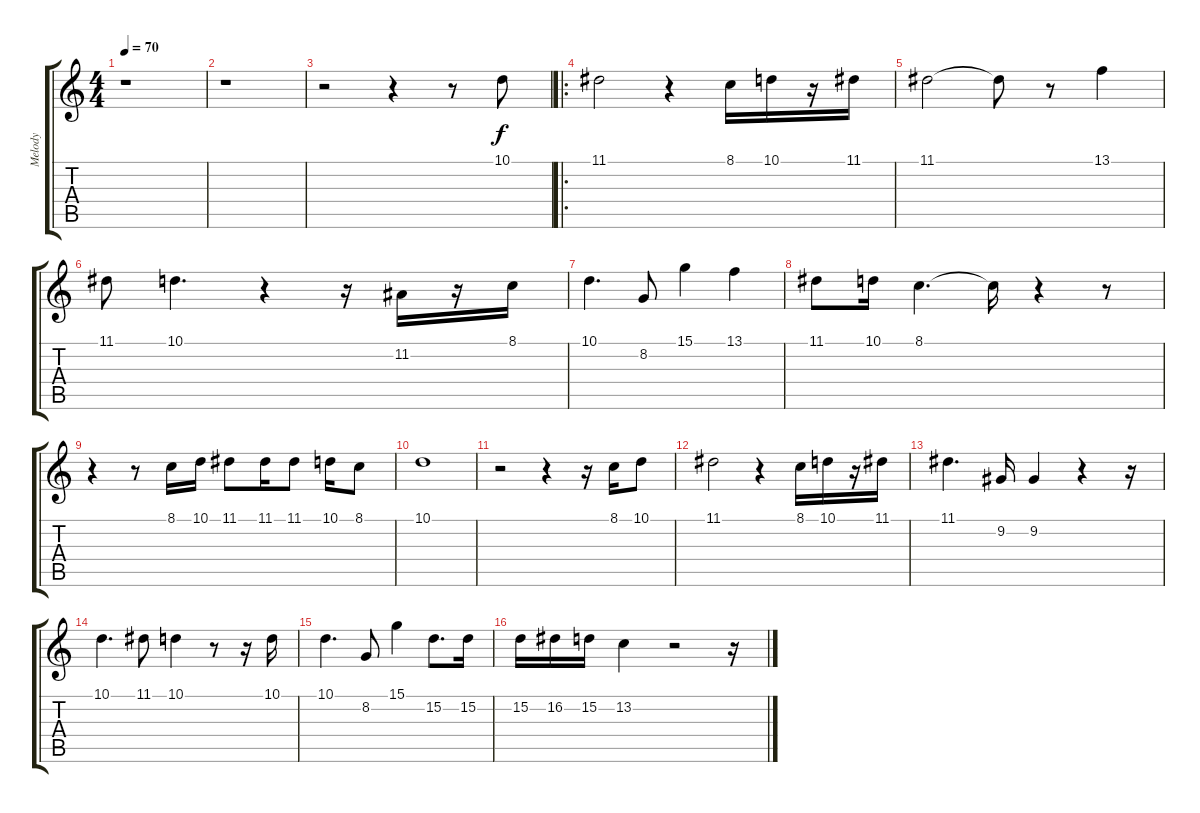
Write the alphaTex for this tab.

\track ("Melody" "Melody") {instrument piccolo}
\staff {score tabs}
\tuning (E4 B3 G3 D3 A2 E2) {hide}
\ts (4 4)
\tempo 70
\clef g2
\ks c
r.1{dy f} |
r.1 |
r.2 r.4 r.8 10.1.8 |
\ro
11.1.2 r.4 8.1.16 10.1.16 r.16 11.1.16 |
11.1.2 11.1{t}.8 r.8 13.1.4 |
11.1.8 10.1.4{d} r.4 r.16 11.2.16 r.16 8.1.16 |
10.1.4{d txt ""} 8.2.8 15.1.4 13.1.4 |
11.1.8 10.1.16 8.1.4{d} 8.1{t}.16 r.4 r.8 |
r.4 r.8 8.1.16 10.1.16 11.1.8 11.1.16 11.1.8 10.1.16 8.1.8 |
10.1.1 |
r.2 r.4 r.16 8.1.16 10.1.8 |
11.1.2 r.4 8.1.16 10.1.16 r.16 11.1.16 |
11.1.4{d} 9.2.16 9.2.4 r.4 r.16 |
10.1.4{d} 11.1.8 10.1.4 r.8 r.16 10.1.16 |
10.1.4{d} 8.2.8 15.1.4 15.2.8{d} 15.2.16 |
15.2.16 16.2.16 15.2.16 13.2.4 r.2 r.16
